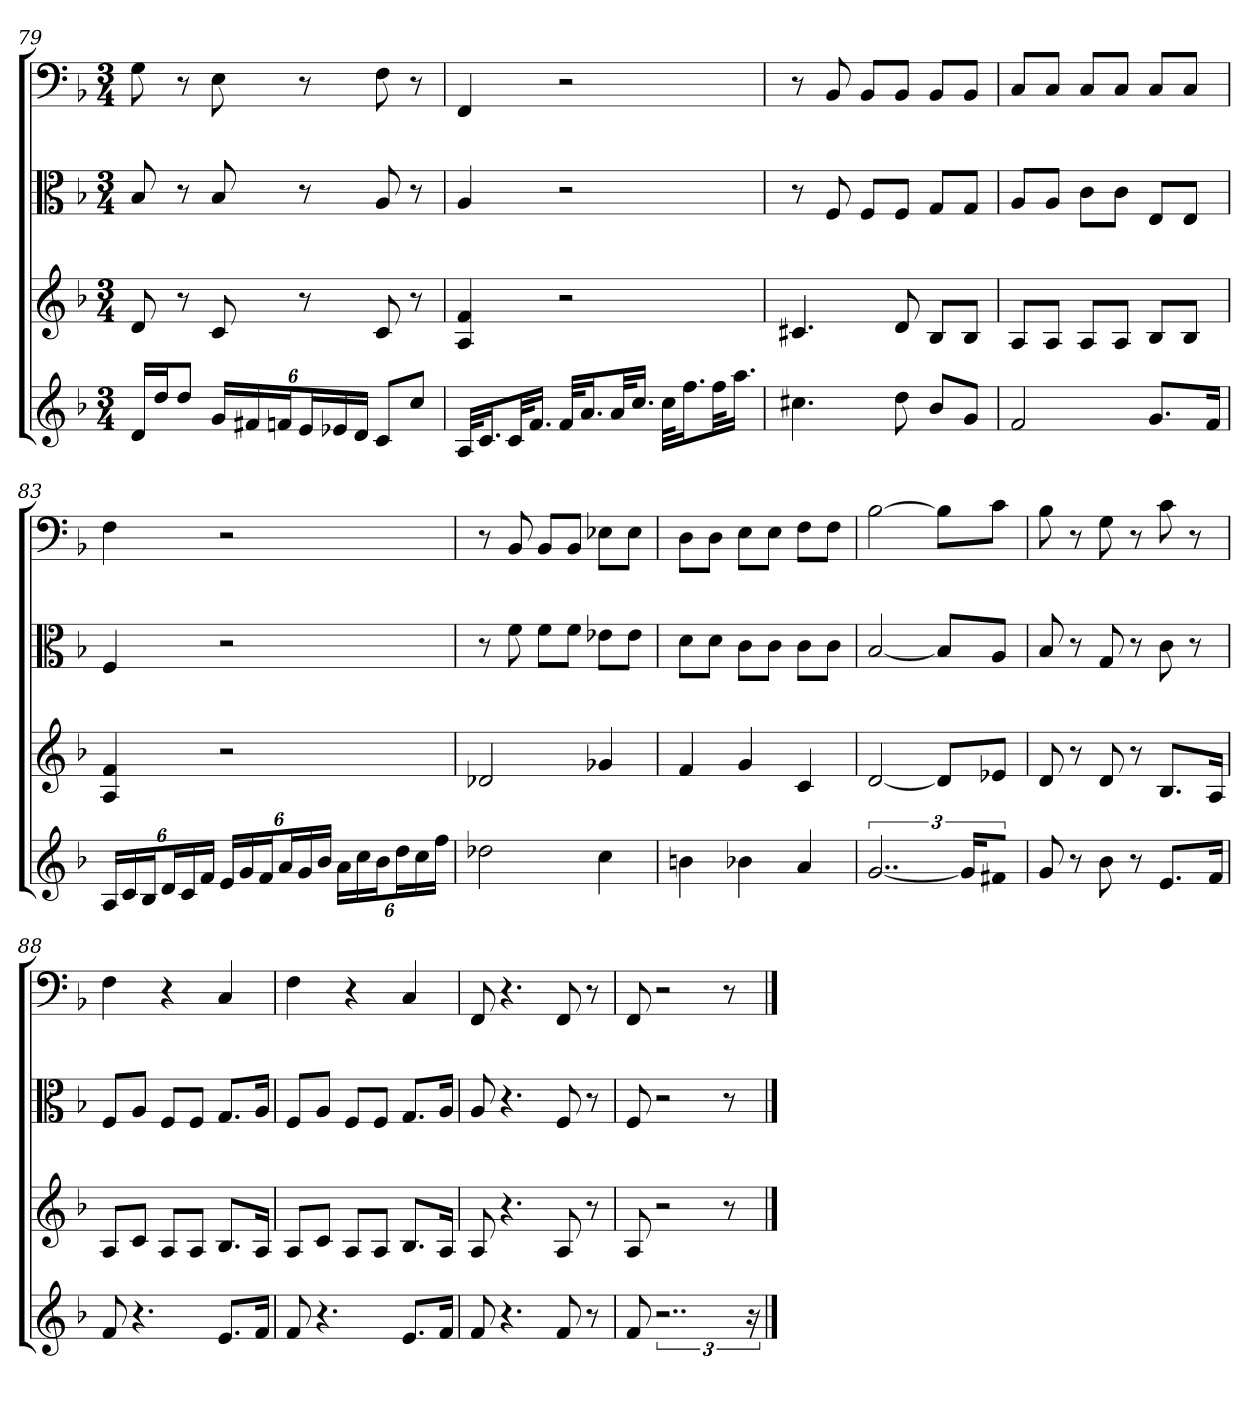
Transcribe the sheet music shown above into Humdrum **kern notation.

**kern	**kern	**kern	**kern
*part4	*part3	*part2	*part1
*staff4	*staff3	*staff2	*staff1
*	*	*clefC3	*clefF4
*k[b-]	*k[b-]	*k[b-]	*k[b-]
*F:	*F:	*F:	*F:
*M3/4	*M3/4	*M3/4	*M3/4
=79	=79	=79	=79
16dLL	8d	8B-	8G
16ddJ	.	.	.
8ddJ	8r	8r	8r
24gLL	8c	8B-	8E
24f#X	.	.	.
24fnJ	.	.	.
24eL	8r	8r	8r
24e-X	.	.	.
24dJJ	.	.	.
8cL	8c	8A	8F
8ccJ	8r	8r	8r
=80	=80	=80	=80
32AKLL	4A 4f	4A	4FF
16.cJ	.	.	.
32cKL	.	.	.
16.fJJ	.	.	.
32fKLL	2r	2r	2r
16.aJ	.	.	.
32aKL	.	.	.
16.ccJJ	.	.	.
32ccKLL	.	.	.
16.ffJ	.	.	.
32ffKL	.	.	.
16.aaJJ	.	.	.
=81	=81	=81	=81
4.cc#X	4.c#X	8r	8r
.	.	8F	8BB-
.	.	8F/L	8BB-/L
8dd	8d	8F/J	8BB-/J
8b-L	8B-L	8G/L	8BB-/L
8gJ	8B-J	8G/J	8BB-/J
=82	=82	=82	=82
2f	8AL	8A/L	8C/L
.	8AJ	8A/J	8C/J
.	8AL	8c\L	8C/L
.	8AJ	8c\J	8C/J
8.gL	8B-L	8E/L	8C/L
.	8B-J	8E/J	8C/J
16fJk	.	.	.
=83	=83	=83	=83
24ALL	4A 4f	4F	4F
24c	.	.	.
24B-J	.	.	.
24dL	.	.	.
24c	.	.	.
24fJJ	.	.	.
24eLL	2r	2r	2r
24g	.	.	.
24fJ	.	.	.
24aL	.	.	.
24g	.	.	.
24b-JJ	.	.	.
24aLL	.	.	.
24cc	.	.	.
24b-J	.	.	.
24ddL	.	.	.
24cc	.	.	.
24ffJJ	.	.	.
=84	=84	=84	=84
2dd-X	2d-X	8r	8r
.	.	8f	8BB-
.	.	8f\L	8BB-/L
.	.	8f\J	8BB-/J
4cc	4g-X	8e-X\L	8E-X\L
.	.	8e-\J	8E-\J
=85	=85	=85	=85
4bn	4f	8d\L	8D\L
.	.	8d\J	8D\J
4b-X	4g	8c\L	8E\L
.	.	8c\J	8E\J
4a	4c	8c\L	8F\L
.	.	8c\J	8F\J
=86	=86	=86	=86
[3..g	[2d	[2B-	[2B-
.	8dL]	8B-/L]	8B-\L]
24gKL]	.	.	.
8f#XJ	8e-XJ	8A/J	8c\J
=87	=87	=87	=87
8g	8d	8B-	8B-
8r	8r	8r	8r
8b-	8d	8G	8G
8r	8r	8r	8r
8.eL	8.B-L	8c	8c
.	.	8r	8r
16fJk	16AJk	.	.
=88	=88	=88	=88
8f	8AL	8F/L	4F
4.r	8cJ	8A/J	.
.	8AL	8F/L	4r
.	8AJ	8F/J	.
8.eL	8.B-L	8.G/L	4C
16fJk	16AJk	16A/Jk	.
=89	=89	=89	=89
8f	8AL	8F/L	4F
4.r	8cJ	8A/J	.
.	8AL	8F/L	4r
.	8AJ	8F/J	.
8.eL	8.B-L	8.G/L	4C
16fJk	16AJk	16A/Jk	.
=90	=90	=90	=90
8f	8A	8A	8FF
4.r	4.r	4.r	4.r
8f	8A	8F	8FF
8r	8r	8r	8r
=91	=91	=91	=91
8f	8A	8F	8FF
3..r	2r	2r	2r
.	8r	8r	8r
24r	.	.	.
==	==	==	==
*-	*-	*-	*-
